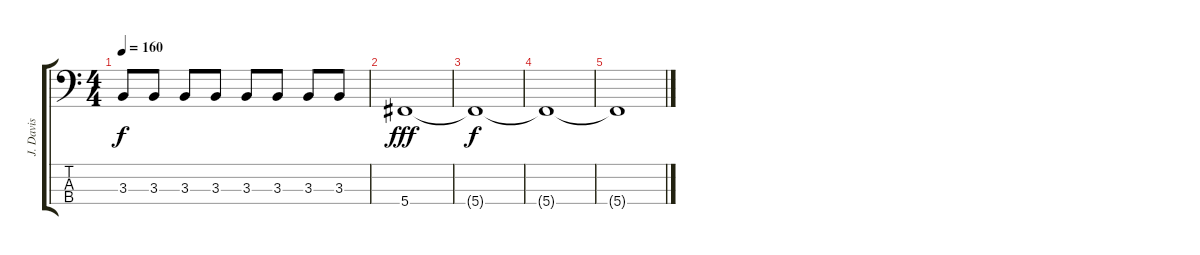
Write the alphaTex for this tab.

\track ("J. Davis" "J. Davis") {instrument electricbasspick}
\staff {score tabs}
\tuning (Gb2 Db2 Ab1 Db1) {hide}
\ts (4 4)
\tempo 160
\clef f4
\ks c
3.3.8{dy f} 3.3.8 3.3.8 3.3.8 3.3.8 3.3.8 3.3.8 3.3.8 |
5.4.1{dy fff} |
5.4{t}.1{dy f} |
5.4{t}.1 |
5.4{t}.1
